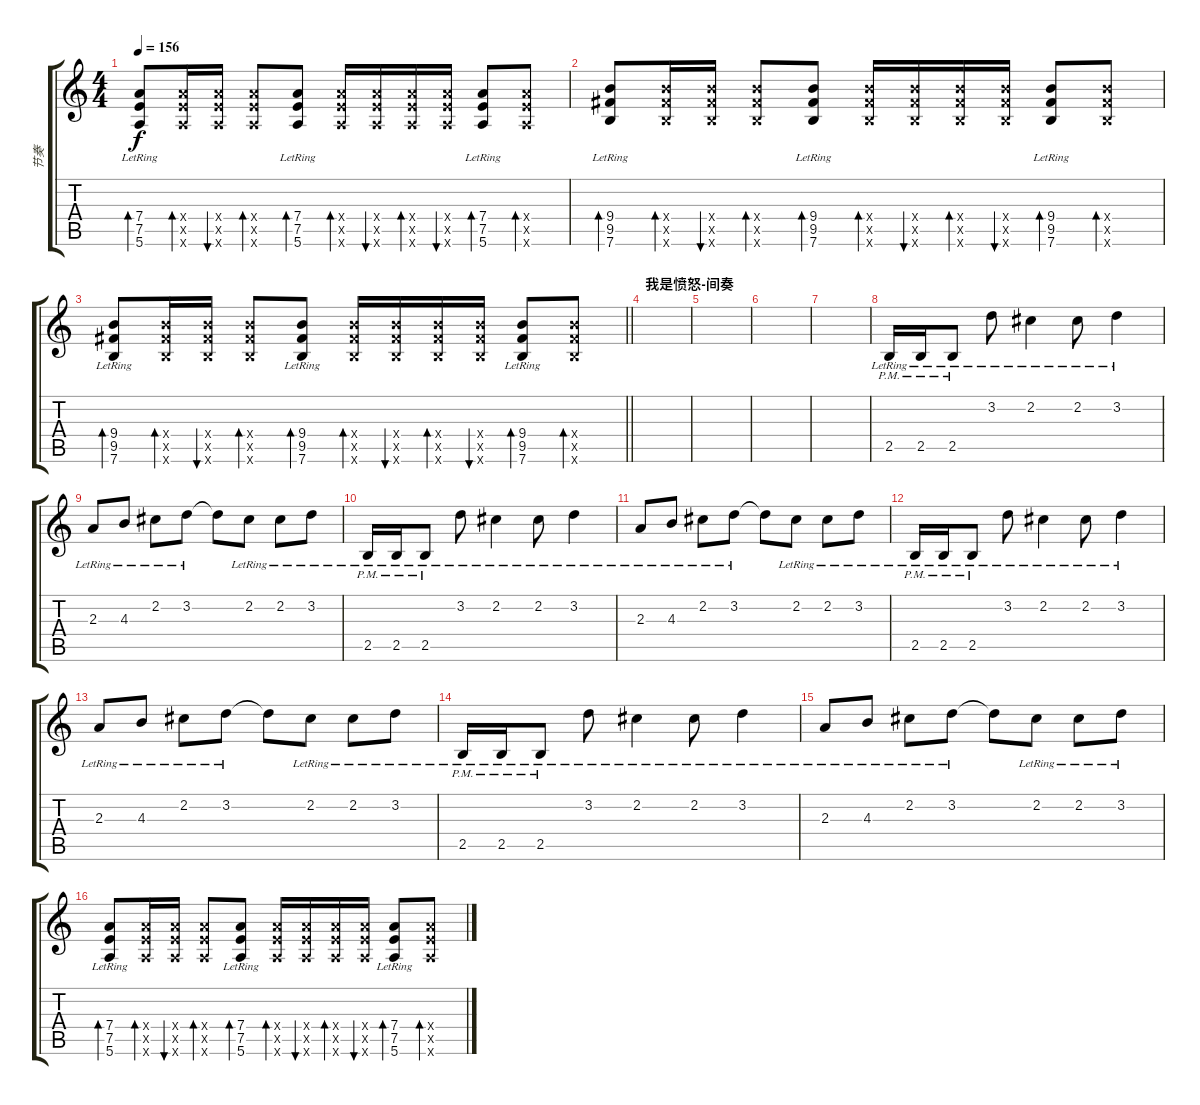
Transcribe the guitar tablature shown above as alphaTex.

\track ("节奏" "节奏") {instrument acousticguitarsteel}
\staff {score tabs}
\tuning (E4 B3 G3 D3 A2 E2) {hide}
\ts (4 4)
\tempo 156
\clef g2
\ks c
(7.4{lr} 7.5{lr} 5.6{lr}).8{bd 60 dy f} (7.4{x} 7.5{x} 5.6{x}).16{bd 60} (7.4{x} 7.5{x} 5.6{x}).16{bu 60} (7.4{x} 7.5{x} 5.6{x}).8{bd 60} (7.4{lr} 7.5{lr} 5.6{lr}).8{bd 60} (7.4{x} 7.5{x} 5.6{x}).16{bd 60} (7.4{x} 7.5{x} 5.6{x}).16{bu 60} (7.4{x} 7.5{x} 5.6{x}).16{bd 60} (7.4{x} 7.5{x} 5.6{x}).16{bu 60} (7.4{lr} 7.5{lr} 5.6{lr}).8{bd 60} (7.4{x} 7.5{x} 5.6{x}).8{bd 60} |
(9.4{lr} 9.5{lr} 7.6{lr}).8{bd 60} (9.4{x} 9.5{x} 7.6{x}).16{bd 60} (9.4{x} 9.5{x} 7.6{x}).16{bu 60} (9.4{x} 9.5{x} 7.6{x}).8{bd 60} (9.4{lr} 9.5{lr} 7.6{lr}).8{bd 60} (9.4{x} 9.5{x} 7.6{x}).16{bd 60} (9.4{x} 9.5{x} 7.6{x}).16{bu 60} (9.4{x} 9.5{x} 7.6{x}).16{bd 60} (9.4{x} 9.5{x} 7.6{x}).16{bu 60} (9.4{lr} 9.5{lr} 7.6{lr}).8{bd 60} (9.4{x} 9.5{x} 7.6{x}).8{bd 60} |
\barLineRight lightlight
(9.4{lr} 9.5{lr} 7.6{lr}).8{bd 60} (9.4{x} 9.5{x} 7.6{x}).16{bd 60} (9.4{x} 9.5{x} 7.6{x}).16{bu 60} (9.4{x} 9.5{x} 7.6{x}).8{bd 60} (9.4{lr} 9.5{lr} 7.6{lr}).8{bd 60} (9.4{x} 9.5{x} 7.6{x}).16{bd 60} (9.4{x} 9.5{x} 7.6{x}).16{bu 60} (9.4{x} 9.5{x} 7.6{x}).16{bd 60} (9.4{x} 9.5{x} 7.6{x}).16{bu 60} (9.4{lr} 9.5{lr} 7.6{lr}).8{bd 60} (9.4{x} 9.5{x} 7.6{x}).8{bd 60} |
\section ("" "我是愤怒-间奏")
|
|
|
|
2.5{pm lr}.16{volume 11 instrument distortionguitar} 2.5{pm lr}.16 2.5{pm lr}.8 3.2{lr}.8 2.2{lr}.4 2.2{lr}.8 3.2{lr}.4 |
2.3{lr}.8 4.3{lr}.8 2.2{lr}.8 3.2{lr}.8 3.2{t}.8 2.2{lr}.8 2.2{lr}.8 3.2{lr}.8 |
2.5{pm lr}.16 2.5{pm lr}.16 2.5{pm lr}.8 3.2{lr}.8 2.2{lr}.4 2.2{lr}.8 3.2{lr}.4 |
2.3{lr}.8 4.3{lr}.8 2.2{lr}.8 3.2{lr}.8 3.2{t}.8 2.2{lr}.8 2.2{lr}.8 3.2{lr}.8 |
2.5{pm lr}.16 2.5{pm lr}.16 2.5{pm lr}.8 3.2{lr}.8 2.2{lr}.4 2.2{lr}.8 3.2{lr}.4 |
2.3{lr}.8 4.3{lr}.8 2.2{lr}.8 3.2{lr}.8 3.2{t}.8 2.2{lr}.8 2.2{lr}.8 3.2{lr}.8 |
2.5{pm lr}.16 2.5{pm lr}.16 2.5{pm lr}.8 3.2{lr}.8 2.2{lr}.4 2.2{lr}.8 3.2{lr}.4 |
2.3{lr}.8 4.3{lr}.8 2.2{lr}.8 3.2{lr}.8 3.2{t}.8 2.2{lr}.8 2.2{lr}.8 3.2{lr}.8 |
(7.4{lr} 7.5{lr} 5.6{lr}).8{bd 60 volume 8 instrument distortionguitar} (7.4{x} 7.5{x} 5.6{x}).16{bd 60} (7.4{x} 7.5{x} 5.6{x}).16{bu 60} (7.4{x} 7.5{x} 5.6{x}).8{bd 60} (7.4{lr} 7.5{lr} 5.6{lr}).8{bd 60} (7.4{x} 7.5{x} 5.6{x}).16{bd 60} (7.4{x} 7.5{x} 5.6{x}).16{bu 60} (7.4{x} 7.5{x} 5.6{x}).16{bd 60} (7.4{x} 7.5{x} 5.6{x}).16{bu 60} (7.4{lr} 7.5{lr} 5.6{lr}).8{bd 60} (7.4{x} 7.5{x} 5.6{x}).8{bd 60}
